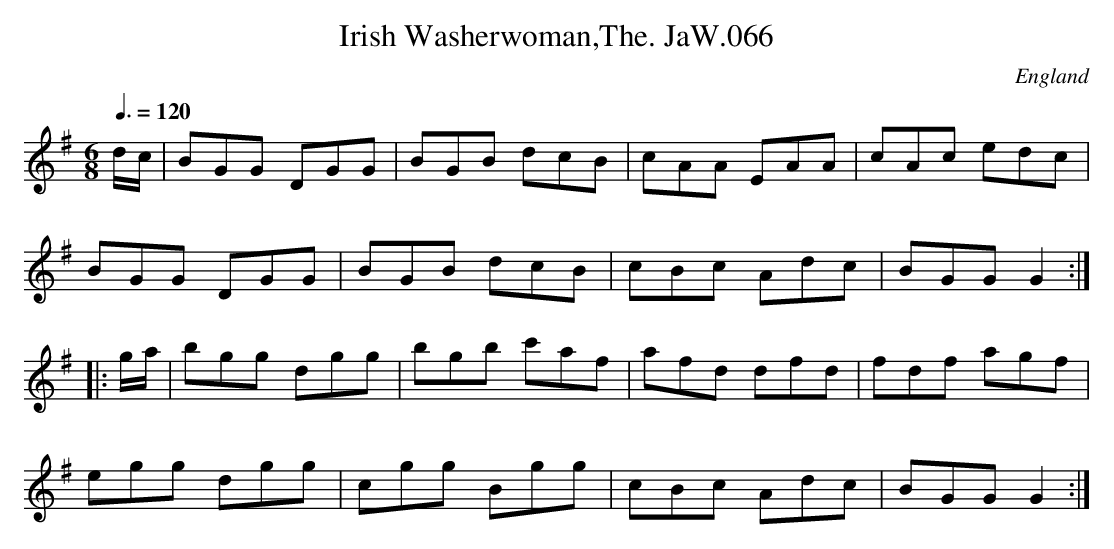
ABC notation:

X:1
T:Irish Washerwoman,The. JaW.066
M:6/8
L:1/8
Q:3/8=120
O:England
K:G major
d/c/|BGG DGG|BGB dcB| cAA EAA| cAc edc|!
BGG DGG|BGB dcB|cBc Adc|BGGG2:|!
|:g/a/|bgg dgg|bgb c'af|afd dfd|fdf agf|!
egg dgg|cgg Bgg|cBc Adc|BGG G2:|
